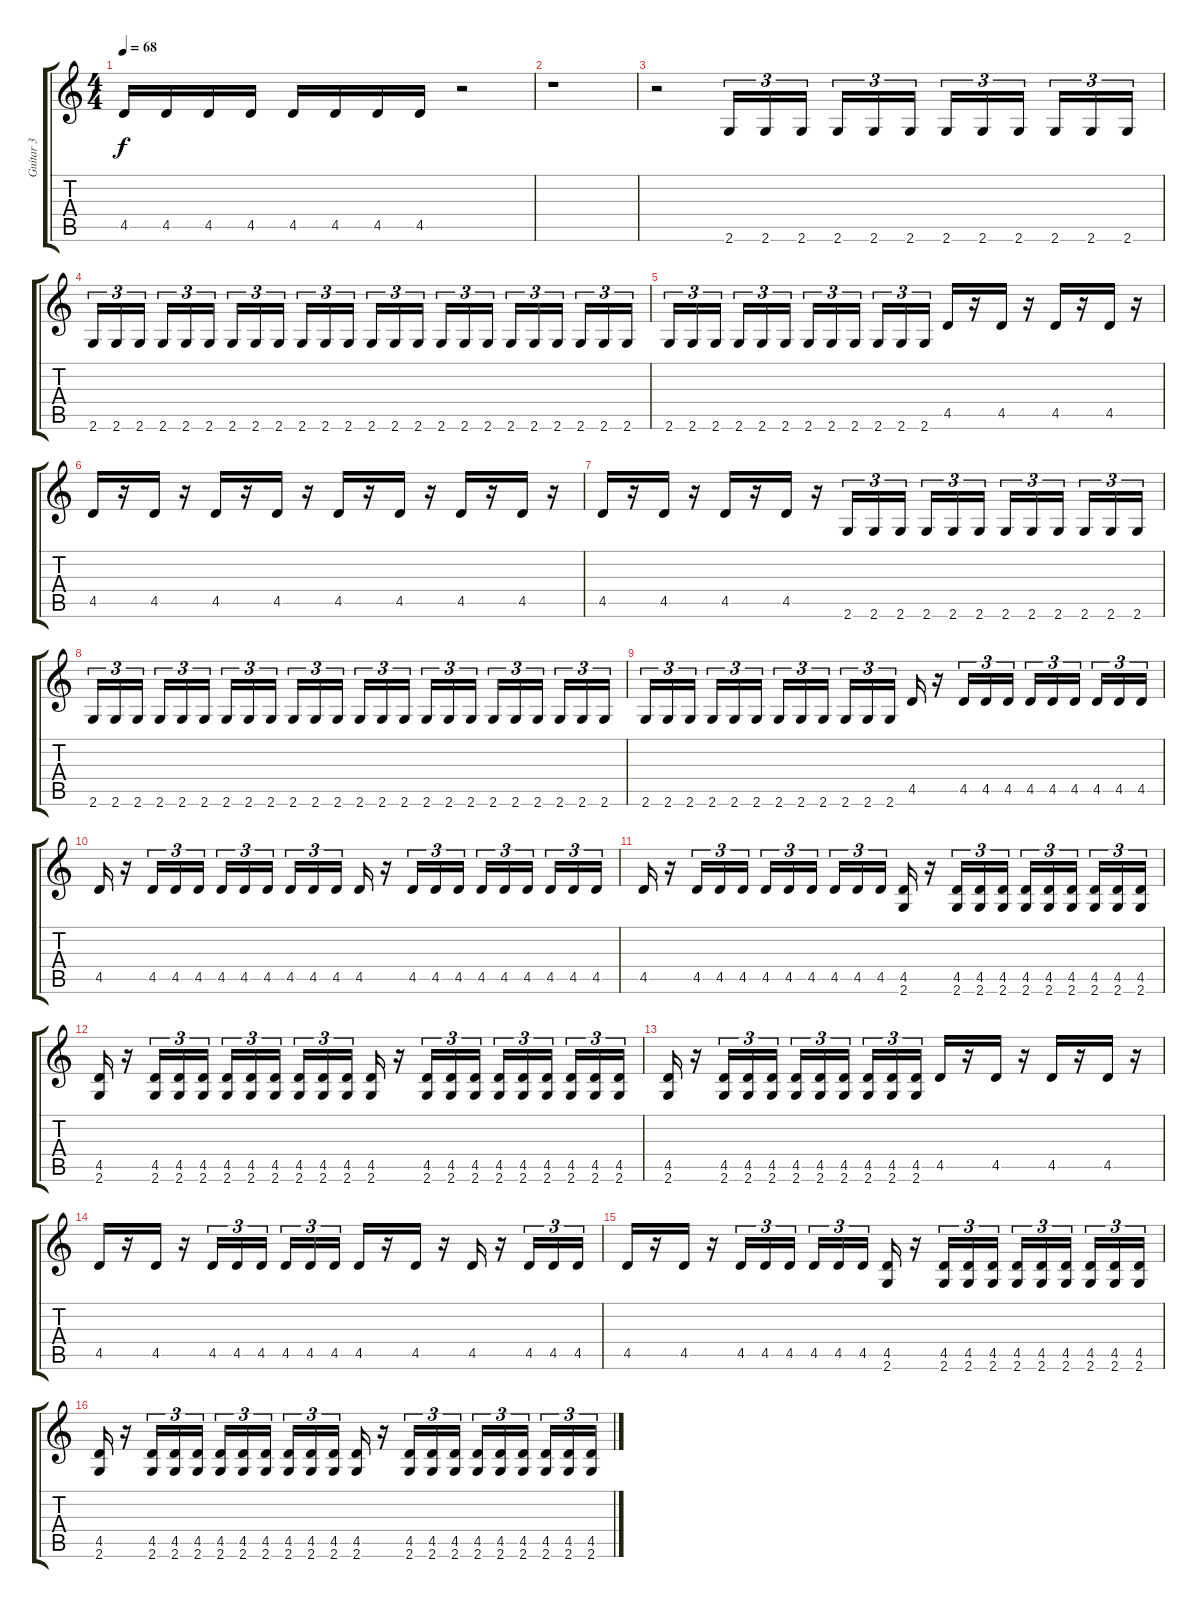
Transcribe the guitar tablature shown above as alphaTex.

\track ("Guitar 3" "Guitar 3") {instrument distortionguitar}
\staff {score tabs}
\tuning (F4 C4 Ab3 Eb3 Bb2 F2) {hide}
\ts (4 4)
\tempo 68
\clef g2
\ks c
4.5.16{dy f} 4.5.16 4.5.16 4.5.16 4.5.16 4.5.16 4.5.16 4.5.16 r.2 |
r.1 |
\section ("" "")
r.2 2.6.16{tu (3 2)} 2.6.16{tu (3 2)} 2.6.16{tu (3 2)} 2.6.16{tu (3 2)} 2.6.16{tu (3 2)} 2.6.16{tu (3 2)} 2.6.16{tu (3 2)} 2.6.16{tu (3 2)} 2.6.16{tu (3 2)} 2.6.16{tu (3 2)} 2.6.16{tu (3 2)} 2.6.16{tu (3 2)} |
2.6.16{tu (3 2)} 2.6.16{tu (3 2)} 2.6.16{tu (3 2)} 2.6.16{tu (3 2)} 2.6.16{tu (3 2)} 2.6.16{tu (3 2)} 2.6.16{tu (3 2)} 2.6.16{tu (3 2)} 2.6.16{tu (3 2)} 2.6.16{tu (3 2)} 2.6.16{tu (3 2)} 2.6.16{tu (3 2)} 2.6.16{tu (3 2)} 2.6.16{tu (3 2)} 2.6.16{tu (3 2)} 2.6.16{tu (3 2)} 2.6.16{tu (3 2)} 2.6.16{tu (3 2)} 2.6.16{tu (3 2)} 2.6.16{tu (3 2)} 2.6.16{tu (3 2)} 2.6.16{tu (3 2)} 2.6.16{tu (3 2)} 2.6.16{tu (3 2)} |
2.6.16{tu (3 2)} 2.6.16{tu (3 2)} 2.6.16{tu (3 2)} 2.6.16{tu (3 2)} 2.6.16{tu (3 2)} 2.6.16{tu (3 2)} 2.6.16{tu (3 2)} 2.6.16{tu (3 2)} 2.6.16{tu (3 2)} 2.6.16{tu (3 2)} 2.6.16{tu (3 2)} 2.6.16{tu (3 2)} 4.5.16 r.16 4.5.16 r.16 4.5.16 r.16 4.5.16 r.16 |
4.5.16 r.16 4.5.16 r.16 4.5.16 r.16 4.5.16 r.16 4.5.16 r.16 4.5.16 r.16 4.5.16 r.16 4.5.16 r.16 |
4.5.16 r.16 4.5.16 r.16 4.5.16 r.16 4.5.16 r.16 2.6.16{tu (3 2)} 2.6.16{tu (3 2)} 2.6.16{tu (3 2)} 2.6.16{tu (3 2)} 2.6.16{tu (3 2)} 2.6.16{tu (3 2)} 2.6.16{tu (3 2)} 2.6.16{tu (3 2)} 2.6.16{tu (3 2)} 2.6.16{tu (3 2)} 2.6.16{tu (3 2)} 2.6.16{tu (3 2)} |
2.6.16{tu (3 2)} 2.6.16{tu (3 2)} 2.6.16{tu (3 2)} 2.6.16{tu (3 2)} 2.6.16{tu (3 2)} 2.6.16{tu (3 2)} 2.6.16{tu (3 2)} 2.6.16{tu (3 2)} 2.6.16{tu (3 2)} 2.6.16{tu (3 2)} 2.6.16{tu (3 2)} 2.6.16{tu (3 2)} 2.6.16{tu (3 2)} 2.6.16{tu (3 2)} 2.6.16{tu (3 2)} 2.6.16{tu (3 2)} 2.6.16{tu (3 2)} 2.6.16{tu (3 2)} 2.6.16{tu (3 2)} 2.6.16{tu (3 2)} 2.6.16{tu (3 2)} 2.6.16{tu (3 2)} 2.6.16{tu (3 2)} 2.6.16{tu (3 2)} |
2.6.16{tu (3 2)} 2.6.16{tu (3 2)} 2.6.16{tu (3 2)} 2.6.16{tu (3 2)} 2.6.16{tu (3 2)} 2.6.16{tu (3 2)} 2.6.16{tu (3 2)} 2.6.16{tu (3 2)} 2.6.16{tu (3 2)} 2.6.16{tu (3 2)} 2.6.16{tu (3 2)} 2.6.16{tu (3 2)} 4.5.16 r.16 4.5.16{tu (3 2)} 4.5.16{tu (3 2)} 4.5.16{tu (3 2)} 4.5.16{tu (3 2)} 4.5.16{tu (3 2)} 4.5.16{tu (3 2)} 4.5.16{tu (3 2)} 4.5.16{tu (3 2)} 4.5.16{tu (3 2)} |
4.5.16 r.16 4.5.16{tu (3 2)} 4.5.16{tu (3 2)} 4.5.16{tu (3 2)} 4.5.16{tu (3 2)} 4.5.16{tu (3 2)} 4.5.16{tu (3 2)} 4.5.16{tu (3 2)} 4.5.16{tu (3 2)} 4.5.16{tu (3 2)} 4.5.16 r.16 4.5.16{tu (3 2)} 4.5.16{tu (3 2)} 4.5.16{tu (3 2)} 4.5.16{tu (3 2)} 4.5.16{tu (3 2)} 4.5.16{tu (3 2)} 4.5.16{tu (3 2)} 4.5.16{tu (3 2)} 4.5.16{tu (3 2)} |
4.5.16 r.16 4.5.16{tu (3 2)} 4.5.16{tu (3 2)} 4.5.16{tu (3 2)} 4.5.16{tu (3 2)} 4.5.16{tu (3 2)} 4.5.16{tu (3 2)} 4.5.16{tu (3 2)} 4.5.16{tu (3 2)} 4.5.16{tu (3 2)} (4.5 2.6).16 r.16 (4.5 2.6).16{tu (3 2)} (4.5 2.6).16{tu (3 2)} (4.5 2.6).16{tu (3 2)} (4.5 2.6).16{tu (3 2)} (4.5 2.6).16{tu (3 2)} (4.5 2.6).16{tu (3 2)} (4.5 2.6).16{tu (3 2)} (4.5 2.6).16{tu (3 2)} (4.5 2.6).16{tu (3 2)} |
(4.5 2.6).16 r.16 (4.5 2.6).16{tu (3 2)} (4.5 2.6).16{tu (3 2)} (4.5 2.6).16{tu (3 2)} (4.5 2.6).16{tu (3 2)} (4.5 2.6).16{tu (3 2)} (4.5 2.6).16{tu (3 2)} (4.5 2.6).16{tu (3 2)} (4.5 2.6).16{tu (3 2)} (4.5 2.6).16{tu (3 2)} (4.5 2.6).16 r.16 (4.5 2.6).16{tu (3 2)} (4.5 2.6).16{tu (3 2)} (4.5 2.6).16{tu (3 2)} (4.5 2.6).16{tu (3 2)} (4.5 2.6).16{tu (3 2)} (4.5 2.6).16{tu (3 2)} (4.5 2.6).16{tu (3 2)} (4.5 2.6).16{tu (3 2)} (4.5 2.6).16{tu (3 2)} |
(4.5 2.6).16 r.16 (4.5 2.6).16{tu (3 2)} (4.5 2.6).16{tu (3 2)} (4.5 2.6).16{tu (3 2)} (4.5 2.6).16{tu (3 2)} (4.5 2.6).16{tu (3 2)} (4.5 2.6).16{tu (3 2)} (4.5 2.6).16{tu (3 2)} (4.5 2.6).16{tu (3 2)} (4.5 2.6).16{tu (3 2)} 4.5.16 r.16 4.5.16 r.16 4.5.16 r.16 4.5.16 r.16 |
4.5.16 r.16 4.5.16 r.16 4.5.16{tu (3 2)} 4.5.16{tu (3 2)} 4.5.16{tu (3 2)} 4.5.16{tu (3 2)} 4.5.16{tu (3 2)} 4.5.16{tu (3 2)} 4.5.16 r.16 4.5.16 r.16 4.5.16 r.16 4.5.16{tu (3 2)} 4.5.16{tu (3 2)} 4.5.16{tu (3 2)} |
4.5.16 r.16 4.5.16 r.16 4.5.16{tu (3 2)} 4.5.16{tu (3 2)} 4.5.16{tu (3 2)} 4.5.16{tu (3 2)} 4.5.16{tu (3 2)} 4.5.16{tu (3 2)} (4.5 2.6).16 r.16 (4.5 2.6).16{tu (3 2)} (4.5 2.6).16{tu (3 2)} (4.5 2.6).16{tu (3 2)} (4.5 2.6).16{tu (3 2)} (4.5 2.6).16{tu (3 2)} (4.5 2.6).16{tu (3 2)} (4.5 2.6).16{tu (3 2)} (4.5 2.6).16{tu (3 2)} (4.5 2.6).16{tu (3 2)} |
(4.5 2.6).16 r.16 (4.5 2.6).16{tu (3 2)} (4.5 2.6).16{tu (3 2)} (4.5 2.6).16{tu (3 2)} (4.5 2.6).16{tu (3 2)} (4.5 2.6).16{tu (3 2)} (4.5 2.6).16{tu (3 2)} (4.5 2.6).16{tu (3 2)} (4.5 2.6).16{tu (3 2)} (4.5 2.6).16{tu (3 2)} (4.5 2.6).16 r.16 (4.5 2.6).16{tu (3 2)} (4.5 2.6).16{tu (3 2)} (4.5 2.6).16{tu (3 2)} (4.5 2.6).16{tu (3 2)} (4.5 2.6).16{tu (3 2)} (4.5 2.6).16{tu (3 2)} (4.5 2.6).16{tu (3 2)} (4.5 2.6).16{tu (3 2)} (4.5 2.6).16{tu (3 2)}
